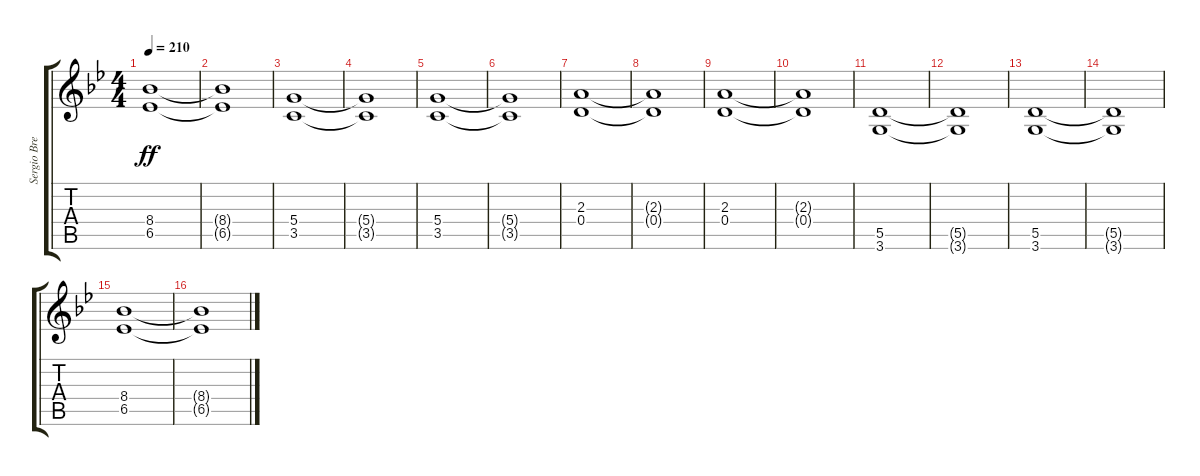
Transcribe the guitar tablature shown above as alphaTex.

\track ("Sergio Bredichevsky" "Sergio Bre") {instrument overdrivenguitar}
\staff {score tabs}
\tuning (E4 B3 G3 D3 A2 E2) {hide}
\ts (4 4)
\tempo 210
\clef g2
\ks gminor
(8.4 6.5).1{dy ff} |
(8.4{t} 6.5{t}).1 |
(5.4 3.5).1 |
(5.4{t} 3.5{t}).1 |
(5.4 3.5).1 |
(5.4{t} 3.5{t}).1 |
(2.3 0.4).1 |
(2.3{t} 0.4{t}).1 |
(2.3 0.4).1 |
(2.3{t} 0.4{t}).1 |
(5.5 3.6).1 |
(5.5{t} 3.6{t}).1 |
(5.5 3.6).1 |
(5.5{t} 3.6{t}).1 |
(8.4 6.5).1 |
(8.4{t} 6.5{t}).1
